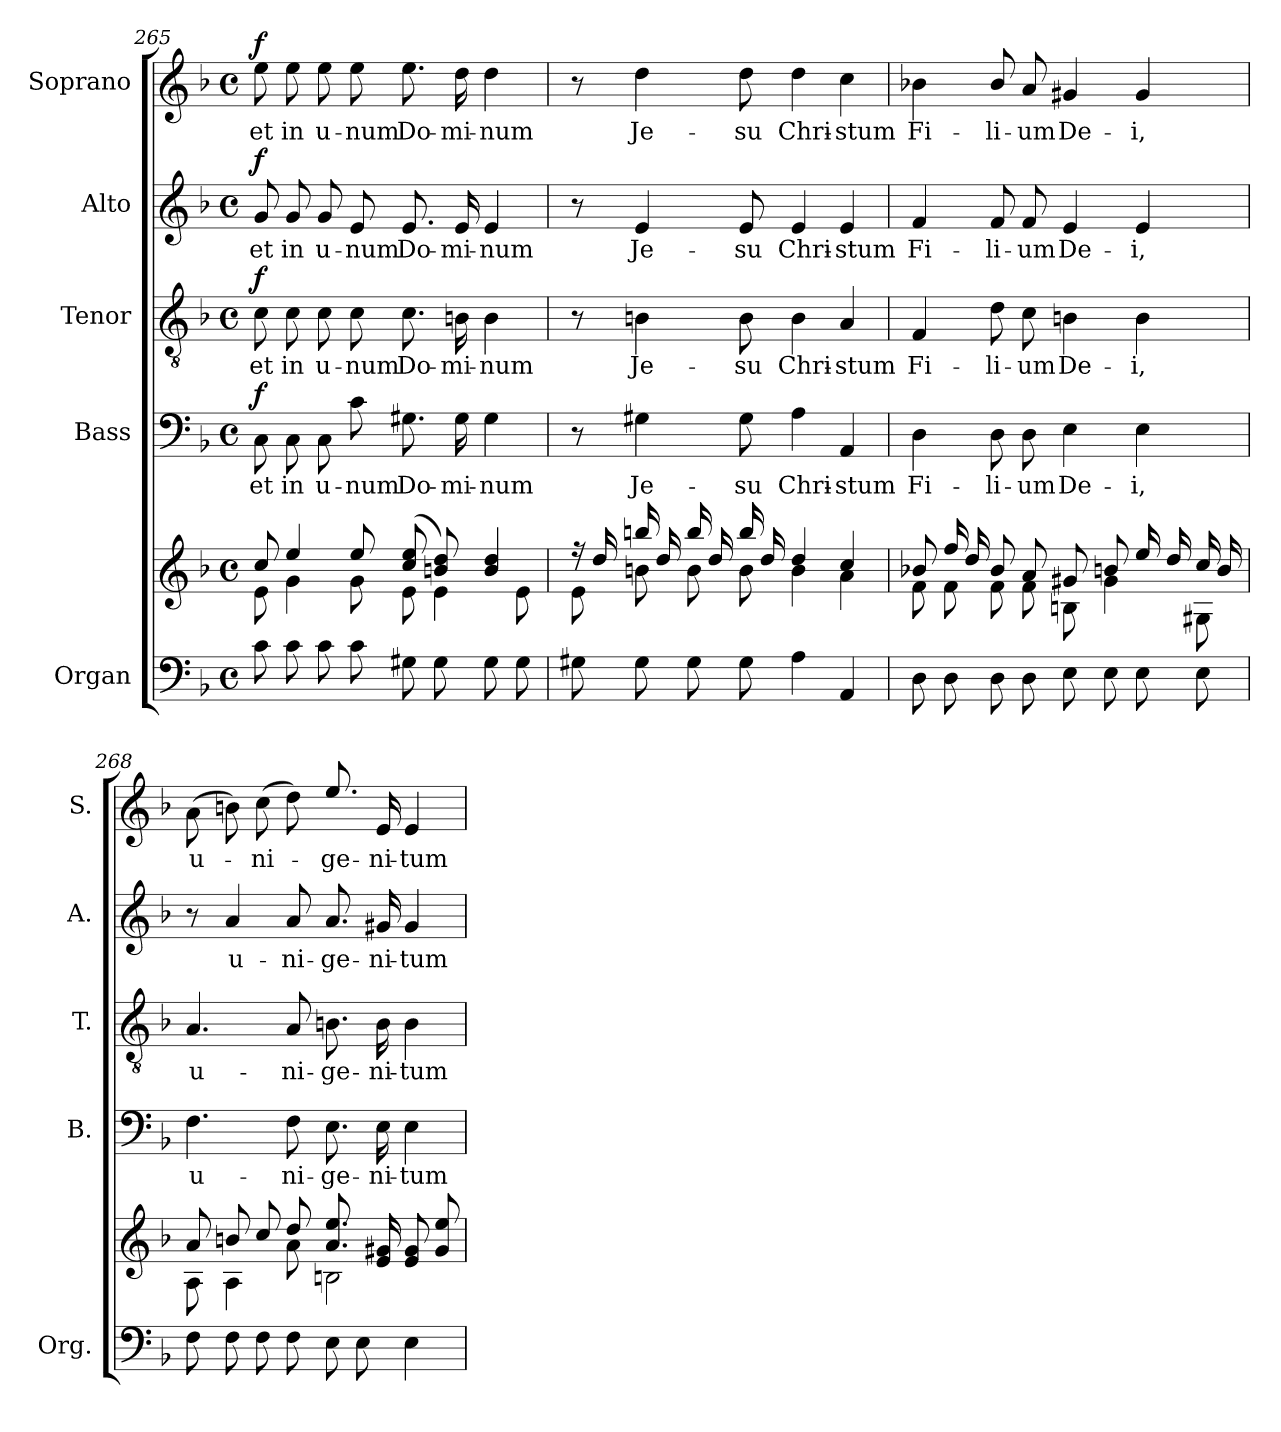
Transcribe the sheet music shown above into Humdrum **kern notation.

**kern	**kern	**kern	**text	**dynam	**kern	**text	**dynam	**kern	**text	**dynam	**kern	**text	**dynam
*part5	*part5	*part4	*part4	*part4	*part3	*part3	*part3	*part2	*part2	*part2	*part1	*part1	*part1
*staff6	*staff5	*staff4	*staff4	*staff4	*staff3	*staff3	*staff3	*staff2	*staff2	*staff2	*staff1	*staff1	*staff1
*I"Organ	*	*I"Bass	*	*	*I"Tenor	*	*	*I"Alto	*	*	*I"Soprano	*	*
*I'Org.	*	*I'B.	*	*	*I'T.	*	*	*I'A.	*	*	*I'S.	*	*
!!LO:PB:g=z
*clefF4	*clefG2	*clefF4	*	*	*clefGv2	*	*	*clefG2	*	*	*clefG2	*	*
*	*	*	*	*	*ITrd7c12	*	*	*	*	*	*	*	*
*k[b-]	*k[b-]	*k[b-]	*	*	*k[b-]	*	*	*k[b-]	*	*	*k[b-]	*	*
*F:	*F:	*F:	*	*	*F:	*	*	*F:	*	*	*F:	*	*
*M4/4	*M4/4	*M4/4	*	*	*M4/4	*	*	*M4/4	*	*	*M4/4	*	*
*met(c)	*met(c)	*met(c)	*	*	*met(c)	*	*	*met(c)	*	*	*met(c)	*	*
=265	=265	=265	=265	=265	=265	=265	=265	=265	=265	=265	=265	=265	=265
*	*^	*	*	*	*	*	*	*	*	*	*	*	*
!	!	!	!	!LO:LY:b:color=#000000	!	!	!	!	!	!	!	!	!	!
!	!	!	!	!	!	!	!LO:LY:b:color=#000000	!	!	!	!	!	!	!
!	!	!	!	!	!	!	!	!	!	!LO:LY:b:color=#000000	!	!	!	!
!	!	!	!	!	!	!	!	!	!	!	!	!	!LO:LY:b:color=#000000	!
8ci\	8cci/	8ei\	8Ci\	et	f	8Ci\	et	f	8gi/	et	f	8eei\	et	f
!	!	!	!	!LO:LY:b:color=#000000	!	!	!	!	!	!	!	!	!	!
!	!	!	!	!	!	!	!LO:LY:b:color=#000000	!	!	!	!	!	!	!
!	!	!	!	!	!	!	!	!	!	!LO:LY:b:color=#000000	!	!	!	!
!	!	!	!	!	!	!	!	!	!	!	!	!	!LO:LY:b:color=#000000	!
8ci\	4eei/	4gi\	8Ci\	in	.	8Ci\	in	.	8gi/	in	.	8eei\	in	.
!	!	!	!	!LO:LY:b:color=#000000	!	!	!	!	!	!	!	!	!	!
!	!	!	!	!	!	!	!LO:LY:b:color=#000000	!	!	!	!	!	!	!
!	!	!	!	!	!	!	!	!	!	!LO:LY:b:color=#000000	!	!	!	!
!	!	!	!	!	!	!	!	!	!	!	!	!	!LO:LY:b:color=#000000	!
8ci\	.	.	8Ci\	u-	.	8Ci\	u-	.	8gi/	u-	.	8eei\	u-	.
!	!	!	!	!LO:LY:b:color=#000000	!	!	!	!	!	!	!	!	!	!
!	!	!	!	!	!	!	!LO:LY:b:color=#000000	!	!	!	!	!	!	!
!	!	!	!	!	!	!	!	!	!	!LO:LY:b:color=#000000	!	!	!	!
!	!	!	!	!	!	!	!	!	!	!	!	!	!LO:LY:b:color=#000000	!
8ci\	8eei/	8gi\	8ci\	-num	.	8Ci\	-num	.	8ei/	-num	.	8eei\	-num	.
!	!	!	!	!LO:LY:b:color=#000000	!	!	!	!	!	!	!	!	!	!
!	!	!	!	!	!	!	!LO:LY:b:color=#000000	!	!	!	!	!	!	!
!	!	!	!	!	!	!	!	!	!	!LO:LY:b:color=#000000	!	!	!	!
!	!	!	!	!	!	!	!	!	!	!	!	!	!LO:LY:b:color=#000000	!
8G#Xi\	(8cci/ 8eei	8ei\	8.G#Xi\	Do-	.	8.Ci\	Do-	.	8.ei/	Do-	.	8.eei\	Do-	.
8G#i\	8bni/ 8ddi)	4ei\	.	.	.	.	.	.	.	.	.	.	.	.
!	!	!	!	!LO:LY:b:color=#000000	!	!	!	!	!	!	!	!	!	!
!	!	!	!	!	!	!	!LO:LY:b:color=#000000	!	!	!	!	!	!	!
!	!	!	!	!	!	!	!	!	!	!LO:LY:b:color=#000000	!	!	!	!
!	!	!	!	!	!	!	!	!	!	!	!	!	!LO:LY:b:color=#000000	!
.	.	.	16G#i\	-mi-	.	16BBni\	-mi-	.	16ei/	-mi-	.	16ddi\	-mi-	.
!	!	!	!	!LO:LY:b:color=#000000	!	!	!	!	!	!	!	!	!	!
!	!	!	!	!	!	!	!LO:LY:b:color=#000000	!	!	!	!	!	!	!
!	!	!	!	!	!	!	!	!	!	!LO:LY:b:color=#000000	!	!	!	!
!	!	!	!	!	!	!	!	!	!	!	!	!	!LO:LY:b:color=#000000	!
8G#i\	4bi/ 4ddi	.	4G#i\	-num	.	4BBi\	-num	.	4ei/	-num	.	4ddi\	-num	.
8G#i\	.	8ei\	.	.	.	.	.	.	.	.	.	.	.	.
=266	=266	=266	=266	=266	=266	=266	=266	=266	=266	=266	=266	=266	=266	=266
8G#Xi\	16r	8ei\	8r	.	.	8r	.	.	8r	.	.	8r	.	.
.	16ddi/	.	.	.	.	.	.	.	.	.	.	.	.	.
!	!	!	!	!LO:LY:b:color=#000000	!	!	!	!	!	!	!	!	!	!
!	!	!	!	!	!	!	!LO:LY:b:color=#000000	!	!	!	!	!	!	!
!	!	!	!	!	!	!	!	!	!	!LO:LY:b:color=#000000	!	!	!	!
!	!	!	!	!	!	!	!	!	!	!	!	!	!LO:LY:b:color=#000000	!
8G#i\	16bbni/	8bni\	4G#Xi\	Je-	.	4BBni\	Je-	.	4ei/	Je-	.	4ddi\	Je-	.
.	16ddi/	.	.	.	.	.	.	.	.	.	.	.	.	.
8G#i\	16bbi/	8bi\	.	.	.	.	.	.	.	.	.	.	.	.
.	16ddi/	.	.	.	.	.	.	.	.	.	.	.	.	.
!	!	!	!	!LO:LY:b:color=#000000	!	!	!	!	!	!	!	!	!	!
!	!	!	!	!	!	!	!LO:LY:b:color=#000000	!	!	!	!	!	!	!
!	!	!	!	!	!	!	!	!	!	!LO:LY:b:color=#000000	!	!	!	!
!	!	!	!	!	!	!	!	!	!	!	!	!	!LO:LY:b:color=#000000	!
8G#i\	16bbi/	8bi\	8G#i\	-su	.	8BBi\	-su	.	8ei/	-su	.	8ddi\	-su	.
.	16ddi/	.	.	.	.	.	.	.	.	.	.	.	.	.
!	!	!	!	!LO:LY:b:color=#000000	!	!	!	!	!	!	!	!	!	!
!	!	!	!	!	!	!	!LO:LY:b:color=#000000	!	!	!	!	!	!	!
!	!	!	!	!	!	!	!	!	!	!LO:LY:b:color=#000000	!	!	!	!
!	!	!	!	!	!	!	!	!	!	!	!	!	!LO:LY:b:color=#000000	!
4Ai\	4ddi/	4bi\	4Ai\	Chri-	.	4BBi\	Chri-	.	4ei/	Chri-	.	4ddi\	Chri-	.
!	!	!	!	!LO:LY:b:color=#000000	!	!	!	!	!	!	!	!	!	!
!	!	!	!	!	!	!	!LO:LY:b:color=#000000	!	!	!	!	!	!	!
!	!	!	!	!	!	!	!	!	!	!LO:LY:b:color=#000000	!	!	!	!
!	!	!	!	!	!	!	!	!	!	!	!	!	!LO:LY:b:color=#000000	!
4AAi/	4cci/	4ai\	4AAi/	-stum	.	4AAi/	-stum	.	4ei/	-stum	.	4cci\	-stum	.
=267	=267	=267	=267	=267	=267	=267	=267	=267	=267	=267	=267	=267	=267	=267
!	!	!	!	!LO:LY:b:color=#000000	!	!	!	!	!	!	!	!	!	!
!	!	!	!	!	!	!	!LO:LY:b:color=#000000	!	!	!	!	!	!	!
!	!	!	!	!	!	!	!	!	!	!LO:LY:b:color=#000000	!	!	!	!
!	!	!	!	!	!	!	!	!	!	!	!	!	!LO:LY:b:color=#000000	!
8Di\	8b-Xi/	8fi\	4Di\	Fi-	.	4FFi/	Fi-	.	4fi/	Fi-	.	4b-Xi\	Fi-	.
8Di\	16ffi/	8fi\	.	.	.	.	.	.	.	.	.	.	.	.
.	16ddi/	.	.	.	.	.	.	.	.	.	.	.	.	.
!	!	!	!	!LO:LY:b:color=#000000	!	!	!	!	!	!	!	!	!	!
!	!	!	!	!	!	!	!LO:LY:b:color=#000000	!	!	!	!	!	!	!
!	!	!	!	!	!	!	!	!	!	!LO:LY:b:color=#000000	!	!	!	!
!	!	!	!	!	!	!	!	!	!	!	!	!	!LO:LY:b:color=#000000	!
8Di\	8b-i/	8fi\	8Di\	-li-	.	8Di\	-li-	.	8fi/	-li-	.	8b-i/	-li-	.
!	!	!	!	!LO:LY:b:color=#000000	!	!	!	!	!	!	!	!	!	!
!	!	!	!	!	!	!	!LO:LY:b:color=#000000	!	!	!	!	!	!	!
!	!	!	!	!	!	!	!	!	!	!LO:LY:b:color=#000000	!	!	!	!
!	!	!	!	!	!	!	!	!	!	!	!	!	!LO:LY:b:color=#000000	!
8Di\	8ai/	8fi\	8Di\	-um	.	8Ci\	-um	.	8fi/	-um	.	8ai/	-um	.
!	!	!	!	!LO:LY:b:color=#000000	!	!	!	!	!	!	!	!	!	!
!	!	!	!	!	!	!	!LO:LY:b:color=#000000	!	!	!	!	!	!	!
!	!	!	!	!	!	!	!	!	!	!LO:LY:b:color=#000000	!	!	!	!
!	!	!	!	!	!	!	!	!	!	!	!	!	!LO:LY:b:color=#000000	!
8Ei\	8g#Xi/	8Bni\	4Ei\	De-	.	4BBni\	De-	.	4ei/	De-	.	4g#Xi/	De-	.
8Ei\	8bni/	4g#i\	.	.	.	.	.	.	.	.	.	.	.	.
!	!	!	!	!LO:LY:b:color=#000000	!	!	!	!	!	!	!	!	!	!
!	!	!	!	!	!	!	!LO:LY:b:color=#000000	!	!	!	!	!	!	!
!	!	!	!	!	!	!	!	!	!	!LO:LY:b:color=#000000	!	!	!	!
!	!	!	!	!	!	!	!	!	!	!	!	!	!LO:LY:b:color=#000000	!
8Ei\	16eei/	.	4Ei\	-i,	.	4BBi\	-i,	.	4ei/	-i,	.	4g#i/	-i,	.
.	16ddi/	.	.	.	.	.	.	.	.	.	.	.	.	.
8Ei\	16cci/	8G#Xi\	.	.	.	.	.	.	.	.	.	.	.	.
.	16bi/	.	.	.	.	.	.	.	.	.	.	.	.	.
=268	=268	=268	=268	=268	=268	=268	=268	=268	=268	=268	=268	=268	=268	=268
!	!	!	!	!LO:LY:b:color=#000000	!	!	!	!	!	!	!	!	!	!
!	!	!	!	!	!	!	!LO:LY:b:color=#000000	!	!	!	!	!	!	!
!	!	!	!	!	!	!	!	!	!	!	!	!	!LO:LY:b:color=#000000	!
8Fi\	8ai/	8Ai\	4.Fi\	u-	.	4.AAi/	u-	.	8r	.	.	(8ai\	u-	.
!	!	!	!	!	!	!	!	!	!	!LO:LY:b:color=#000000	!	!	!	!
8Fi\	8bni/	4Ai\	.	.	.	.	.	.	4ai/	u-	.	8bni\)	.	.
!	!	!	!	!	!	!	!	!	!	!	!	!	!LO:LY:b:color=#000000	!
8Fi\	8cci/	.	.	.	.	.	.	.	.	.	.	(8cci\	-ni-	.
!	!	!	!	!LO:LY:b:color=#000000	!	!	!	!	!	!	!	!	!	!
!	!	!	!	!	!	!	!LO:LY:b:color=#000000	!	!	!	!	!	!	!
!	!	!	!	!	!	!	!	!	!	!LO:LY:b:color=#000000	!	!	!	!
8Fi\	8ddi/	8ai\	8Fi\	-ni-	.	8AAi/	-ni-	.	8ai/	-ni-	.	8ddi\)	.	.
!	!	!	!	!LO:LY:b:color=#000000	!	!	!	!	!	!	!	!	!	!
!	!	!	!	!	!	!	!LO:LY:b:color=#000000	!	!	!	!	!	!	!
!	!	!	!	!	!	!	!	!	!	!LO:LY:b:color=#000000	!	!	!	!
!	!	!	!	!	!	!	!	!	!	!	!	!	!LO:LY:b:color=#000000	!
8Ei\	8.ai/ 8.eei	2Bni\	8.Ei\	-ge-	.	8.BBni\	-ge-	.	8.ai/	-ge-	.	8.eei/	-ge-	.
8Ei\	.	.	.	.	.	.	.	.	.	.	.	.	.	.
!	!	!	!	!LO:LY:b:color=#000000	!	!	!	!	!	!	!	!	!	!
!	!	!	!	!	!	!	!LO:LY:b:color=#000000	!	!	!	!	!	!	!
!	!	!	!	!	!	!	!	!	!	!LO:LY:b:color=#000000	!	!	!	!
!	!	!	!	!	!	!	!	!	!	!	!	!	!LO:LY:b:color=#000000	!
.	16ei/ 16g#Xi	.	16Ei\	-ni-	.	16BBi\	-ni-	.	16g#Xi/	-ni-	.	16ei/	-ni-	.
!	!	!	!	!LO:LY:b:color=#000000	!	!	!	!	!	!	!	!	!	!
!	!	!	!	!	!	!	!LO:LY:b:color=#000000	!	!	!	!	!	!	!
!	!	!	!	!	!	!	!	!	!	!LO:LY:b:color=#000000	!	!	!	!
!	!	!	!	!	!	!	!	!	!	!	!	!	!LO:LY:b:color=#000000	!
4Ei\	8ei/ 8g#i	.	4Ei\	-tum	.	4BBi\	-tum	.	4g#i/	-tum	.	4ei/	-tum	.
.	8g#i/ 8eei	.	.	.	.	.	.	.	.	.	.	.	.	.
*	*v	*v	*	*	*	*	*	*	*	*	*	*	*	*
=	=	=	=	=	=	=	=	=	=	=	=	=	=
*-	*-	*-	*-	*-	*-	*-	*-	*-	*-	*-	*-	*-	*-
